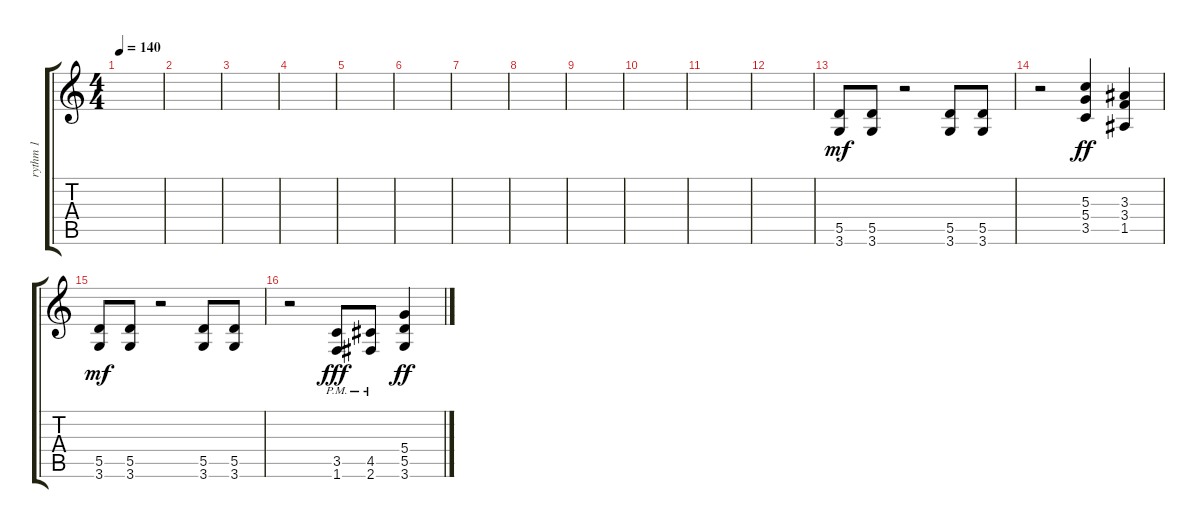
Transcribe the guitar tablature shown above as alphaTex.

\track ("rythm 1" "rythm 1") {instrument distortionguitar}
\staff {score tabs}
\tuning (E4 B3 G3 D3 A2 E2) {hide}
\ts (4 4)
\tempo 140
\clef g2
\ks c
|
|
|
|
|
|
|
|
|
|
|
|
(5.5 3.6).8{dy mf} (5.5 3.6).8 r.2 (5.5 3.6).8 (5.5 3.6).8 |
r.2 (5.3 5.4 3.5).4{dy ff} (3.3 3.4 1.5).4 |
(5.5 3.6).8{dy mf} (5.5 3.6).8 r.2 (5.5 3.6).8 (5.5 3.6).8 |
r.2 (3.5{pm} 1.6{pm}).8{dy fff} (4.5{pm} 2.6{pm}).8 (5.4 5.5 3.6).4{dy ff}
